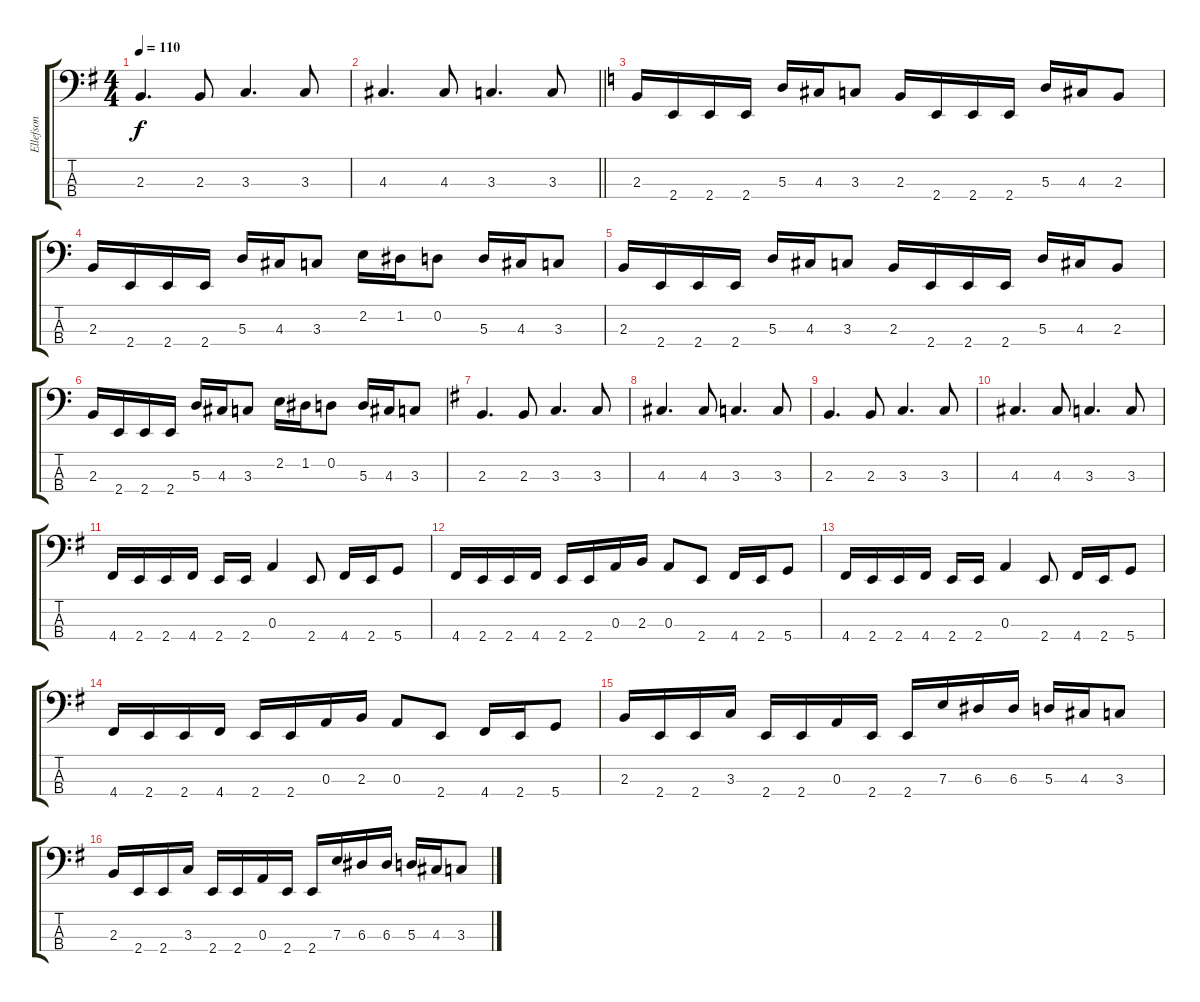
\track ("Ellefson" "Ellefson") {instrument electricbasspick}
\staff {score tabs}
\tuning (G2 D2 A1 D1) {hide}
\ts (4 4)
\tempo 110
\clef f4
\ks g
2.3.4{d dy f} 2.3.8 3.3.4{d} 3.3.8 |
\barLineRight lightlight
4.3.4{d} 4.3.8 3.3.4{d} 3.3.8 |
\ks c
2.3.16 2.4.16 2.4.16 2.4.16 5.3.16 4.3.16 3.3.8 2.3.16 2.4.16 2.4.16 2.4.16 5.3.16 4.3.16 2.3.8 |
2.3.16 2.4.16 2.4.16 2.4.16 5.3.16 4.3.16 3.3.8 2.2.16 1.2.16 0.2.8 5.3.16 4.3.16 3.3.8 |
2.3.16 2.4.16 2.4.16 2.4.16 5.3.16 4.3.16 3.3.8 2.3.16 2.4.16 2.4.16 2.4.16 5.3.16 4.3.16 2.3.8 |
2.3.16 2.4.16 2.4.16 2.4.16 5.3.16 4.3.16 3.3.8 2.2.16 1.2.16 0.2.8 5.3.16 4.3.16 3.3.8 |
\ks g
2.3.4{d} 2.3.8 3.3.4{d} 3.3.8 |
4.3.4{d} 4.3.8 3.3.4{d} 3.3.8 |
2.3.4{d} 2.3.8 3.3.4{d} 3.3.8 |
4.3.4{d} 4.3.8 3.3.4{d} 3.3.8 |
4.4.16 2.4.16 2.4.16 4.4.16 2.4.16 2.4.16 0.3.4 2.4.8 4.4.16 2.4.16 5.4.8 |
4.4.16 2.4.16 2.4.16 4.4.16 2.4.16 2.4.16 0.3.16 2.3.16 0.3.8 2.4.8 4.4.16 2.4.16 5.4.8 |
4.4.16 2.4.16 2.4.16 4.4.16 2.4.16 2.4.16 0.3.4 2.4.8 4.4.16 2.4.16 5.4.8 |
4.4.16 2.4.16 2.4.16 4.4.16 2.4.16 2.4.16 0.3.16 2.3.16 0.3.8 2.4.8 4.4.16 2.4.16 5.4.8 |
2.3.16 2.4.16 2.4.16 3.3.16 2.4.16 2.4.16 0.3.16 2.4.16 2.4.16 7.3.16 6.3.16 6.3.16 5.3.16 4.3.16 3.3.8 |
2.3.16 2.4.16 2.4.16 3.3.16 2.4.16 2.4.16 0.3.16 2.4.16 2.4.16 7.3.16 6.3.16 6.3.16 5.3.16 4.3.16 3.3.8
